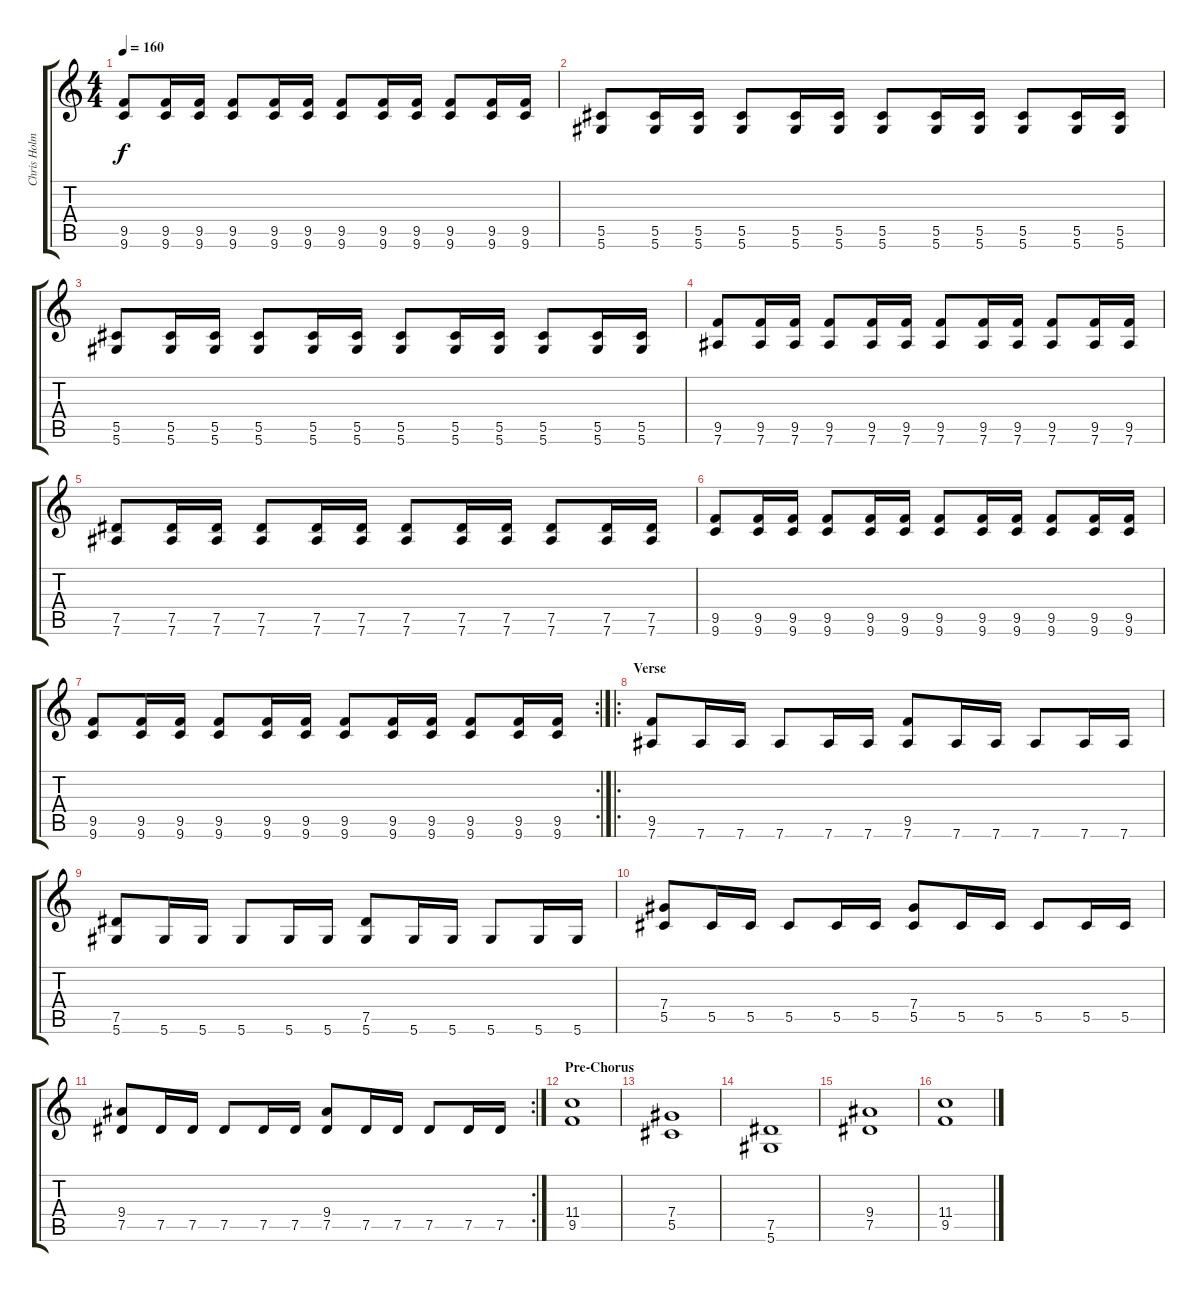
\track ("Chris Holmes" "Chris Holm") {instrument distortionguitar}
\staff {score tabs}
\tuning (Eb4 Bb3 Gb3 Db3 Ab2 Eb2) {hide}
\ts (4 4)
\tempo 160
\clef g2
\ks c
(9.5 9.6).8{dy f} (9.5 9.6).16 (9.5 9.6).16 (9.5 9.6).8 (9.5 9.6).16 (9.5 9.6).16 (9.5 9.6).8 (9.5 9.6).16 (9.5 9.6).16 (9.5 9.6).8 (9.5 9.6).16 (9.5 9.6).16 |
(5.5 5.6).8 (5.5 5.6).16 (5.5 5.6).16 (5.5 5.6).8 (5.5 5.6).16 (5.5 5.6).16 (5.5 5.6).8 (5.5 5.6).16 (5.5 5.6).16 (5.5 5.6).8 (5.5 5.6).16 (5.5 5.6).16 |
(5.5 5.6).8 (5.5 5.6).16 (5.5 5.6).16 (5.5 5.6).8 (5.5 5.6).16 (5.5 5.6).16 (5.5 5.6).8 (5.5 5.6).16 (5.5 5.6).16 (5.5 5.6).8 (5.5 5.6).16 (5.5 5.6).16 |
(9.5 7.6).8 (9.5 7.6).16 (9.5 7.6).16 (9.5 7.6).8 (9.5 7.6).16 (9.5 7.6).16 (9.5 7.6).8 (9.5 7.6).16 (9.5 7.6).16 (9.5 7.6).8 (9.5 7.6).16 (9.5 7.6).16 |
(7.5 7.6).8 (7.5 7.6).16 (7.5 7.6).16 (7.5 7.6).8 (7.5 7.6).16 (7.5 7.6).16 (7.5 7.6).8 (7.5 7.6).16 (7.5 7.6).16 (7.5 7.6).8 (7.5 7.6).16 (7.5 7.6).16 |
(9.5 9.6).8 (9.5 9.6).16 (9.5 9.6).16 (9.5 9.6).8 (9.5 9.6).16 (9.5 9.6).16 (9.5 9.6).8 (9.5 9.6).16 (9.5 9.6).16 (9.5 9.6).8 (9.5 9.6).16 (9.5 9.6).16 |
\rc 2
(9.5 9.6).8 (9.5 9.6).16 (9.5 9.6).16 (9.5 9.6).8 (9.5 9.6).16 (9.5 9.6).16 (9.5 9.6).8 (9.5 9.6).16 (9.5 9.6).16 (9.5 9.6).8 (9.5 9.6).16 (9.5 9.6).16 |
\ro
\section ("" "Verse")
(9.5 7.6).8 7.6.16 7.6.16 7.6.8 7.6.16 7.6.16 (9.5 7.6).8 7.6.16 7.6.16 7.6.8 7.6.16 7.6.16 |
(7.5 5.6).8 5.6.16 5.6.16 5.6.8 5.6.16 5.6.16 (7.5 5.6).8 5.6.16 5.6.16 5.6.8 5.6.16 5.6.16 |
(7.4 5.5).8 5.5.16 5.5.16 5.5.8 5.5.16 5.5.16 (7.4 5.5).8 5.5.16 5.5.16 5.5.8 5.5.16 5.5.16 |
\rc 2
(9.4 7.5).8 7.5.16 7.5.16 7.5.8 7.5.16 7.5.16 (9.4 7.5).8 7.5.16 7.5.16 7.5.8 7.5.16 7.5.16 |
\section ("" "Pre-Chorus")
(11.4 9.5).1 |
(7.4 5.5).1 |
(7.5 5.6).1 |
(9.4 7.5).1 |
(11.4 9.5).1
